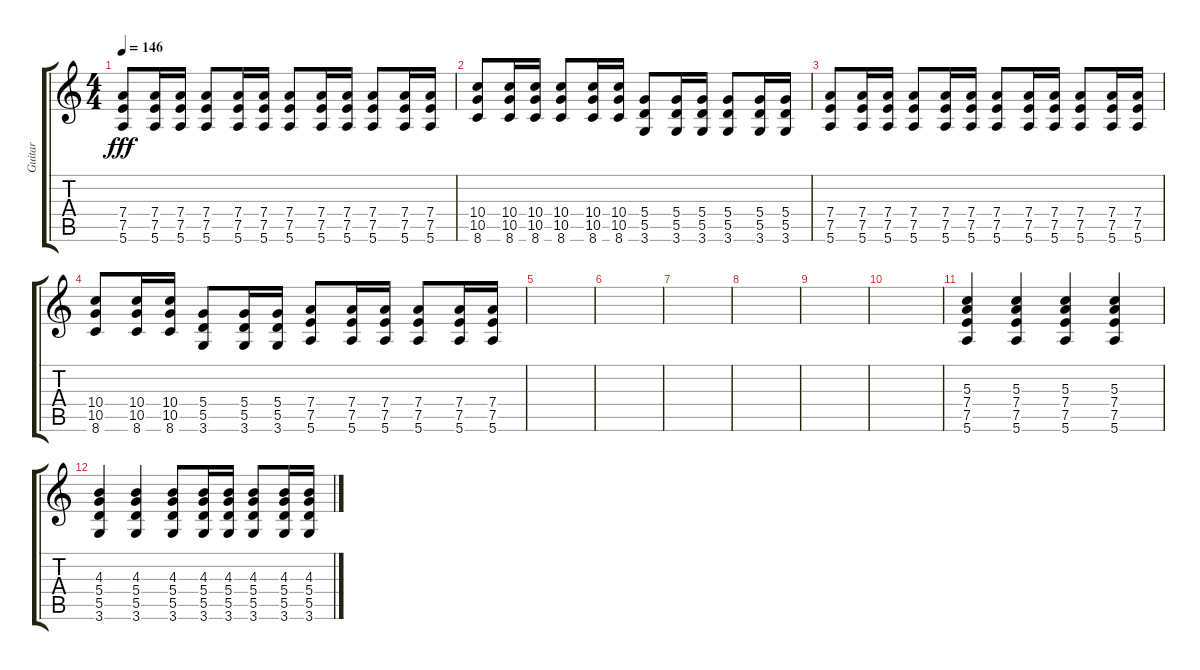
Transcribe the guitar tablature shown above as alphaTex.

\track ("Guitar" "Guitar") {instrument distortionguitar}
\staff {score tabs}
\tuning (E4 B3 G3 D3 A2 E2) {hide}
\ts (4 4)
\tempo 146
\clef g2
\ks c
(7.4 7.5 5.6).8{dy fff} (7.4 7.5 5.6).16 (7.4 7.5 5.6).16 (7.4 7.5 5.6).8 (7.4 7.5 5.6).16 (7.4 7.5 5.6).16 (7.4 7.5 5.6).8 (7.4 7.5 5.6).16 (7.4 7.5 5.6).16 (7.4 7.5 5.6).8 (7.4 7.5 5.6).16 (7.4 7.5 5.6).16 |
(10.4 10.5 8.6).8 (10.4 10.5 8.6).16 (10.4 10.5 8.6).16 (10.4 10.5 8.6).8 (10.4 10.5 8.6).16 (10.4 10.5 8.6).16 (5.4 5.5 3.6).8 (5.4 5.5 3.6).16 (5.4 5.5 3.6).16 (5.4 5.5 3.6).8 (5.4 5.5 3.6).16 (5.4 5.5 3.6).16 |
(7.4 7.5 5.6).8 (7.4 7.5 5.6).16 (7.4 7.5 5.6).16 (7.4 7.5 5.6).8 (7.4 7.5 5.6).16 (7.4 7.5 5.6).16 (7.4 7.5 5.6).8 (7.4 7.5 5.6).16 (7.4 7.5 5.6).16 (7.4 7.5 5.6).8 (7.4 7.5 5.6).16 (7.4 7.5 5.6).16 |
(10.4 10.5 8.6).8 (10.4 10.5 8.6).16 (10.4 10.5 8.6).16 (5.4 5.5 3.6).8 (5.4 5.5 3.6).16 (5.4 5.5 3.6).16 (7.4 7.5 5.6).8 (7.4 7.5 5.6).16 (7.4 7.5 5.6).16 (7.4 7.5 5.6).8 (7.4 7.5 5.6).16 (7.4 7.5 5.6).16 |
|
|
|
|
|
|
(5.3 7.4 7.5 5.6).4 (5.3 7.4 7.5 5.6).4 (5.3 7.4 7.5 5.6).4 (5.3 7.4 7.5 5.6).4 |
(4.3 5.4 5.5 3.6).4 (4.3 5.4 5.5 3.6).4 (4.3 5.4 5.5 3.6).8 (4.3 5.4 5.5 3.6).16 (4.3 5.4 5.5 3.6).16 (4.3 5.4 5.5 3.6).8 (4.3 5.4 5.5 3.6).16 (4.3 5.4 5.5 3.6).16
